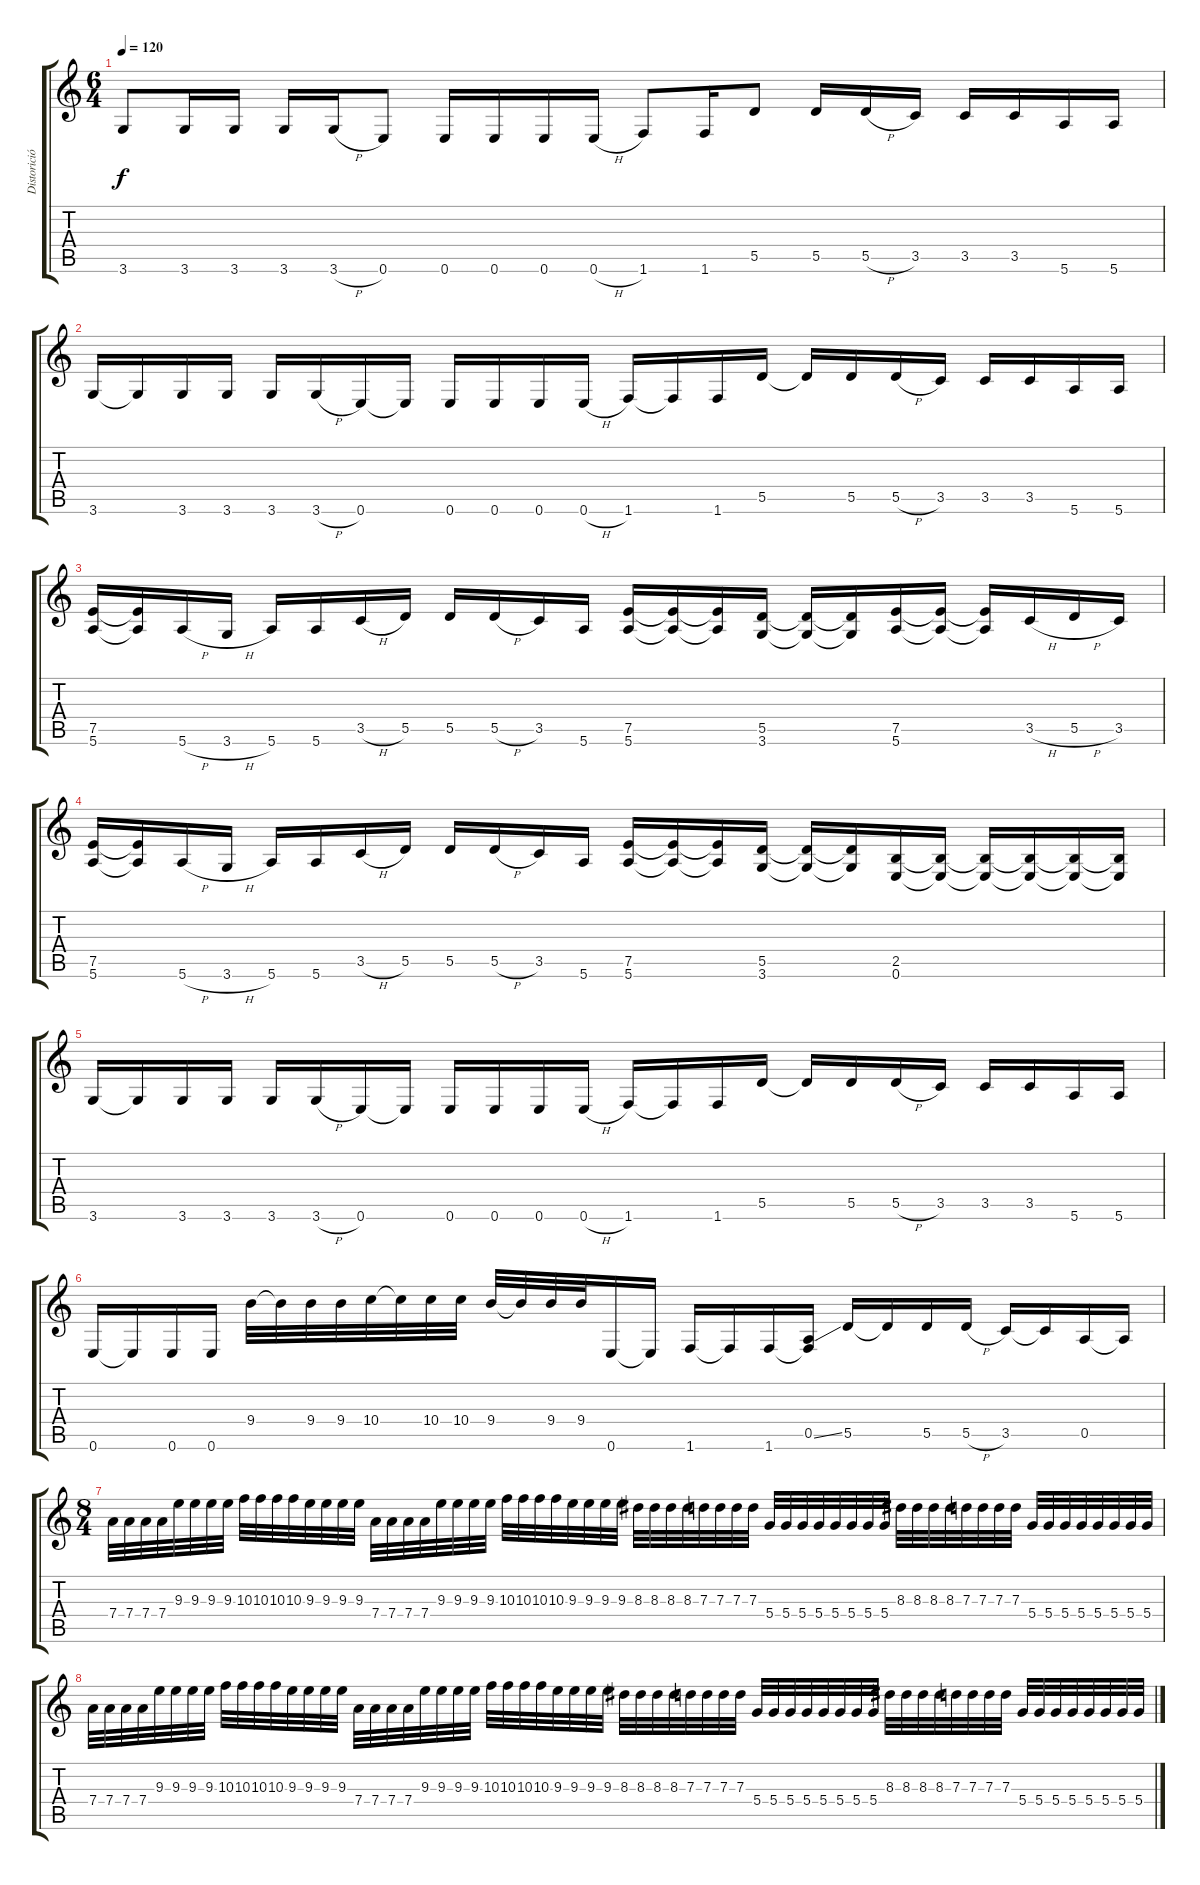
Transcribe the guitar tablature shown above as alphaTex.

\track ("Distorición (Melodía)" "Distorició") {instrument distortionguitar}
\staff {score tabs}
\tuning (E4 B3 G3 D3 A2 E2) {hide}
\ts (6 4)
\tempo 120
\clef g2
\ks c
3.6.8{dy f} 3.6.16 3.6.16 3.6.16 3.6{h}.16 0.6.8 0.6.16 0.6.16 0.6.16 0.6{h}.16 1.6.8 1.6.16 5.5.8 5.5.16 5.5{h}.16 3.5.16 3.5.16 3.5.16 5.6.16 5.6.16 |
3.6.16 3.6{t}.16 3.6.16 3.6.16 3.6.16 3.6{h}.16 0.6.16 0.6{t}.16 0.6.16 0.6.16 0.6.16 0.6{h}.16 1.6.16 1.6{t}.16 1.6.16 5.5.16 5.5{t}.16 5.5.16 5.5{h}.16 3.5.16 3.5.16 3.5.16 5.6.16 5.6.16 |
(7.5 5.6).16 (7.5{t} 5.6{t}).16 5.6{h}.16 3.6{h}.16 5.6.16 5.6.16 3.5{h}.16 5.5.16 5.5.16 5.5{h}.16 3.5.16 5.6.16 (7.5 5.6).16 (7.5{t} 5.6{t}).16 (7.5{t} 5.6{t}).16 (5.5 3.6).16 (5.5{t} 3.6{t}).16 (5.5{t} 3.6{t}).16 (7.5 5.6).16 (7.5{t} 5.6{t}).16 (7.5{t} 5.6{t}).16 3.5{h}.16 5.5{h}.16 3.5.16 |
(7.5 5.6).16 (7.5{t} 5.6{t}).16 5.6{h}.16 3.6{h}.16 5.6.16 5.6.16 3.5{h}.16 5.5.16 5.5.16 5.5{h}.16 3.5.16 5.6.16 (7.5 5.6).16 (7.5{t} 5.6{t}).16 (7.5{t} 5.6{t}).16 (5.5 3.6).16 (5.5{t} 3.6{t}).16 (5.5{t} 3.6{t}).16 (2.5 0.6).16 (2.5{t} 0.6{t}).16 (2.5{t} 0.6{t}).16 (2.5{t} 0.6{t}).16 (2.5{t} 0.6{t}).16 (2.5{t} 0.6{t}).16 |
3.6.16 3.6{t}.16 3.6.16 3.6.16 3.6.16 3.6{h}.16 0.6.16 0.6{t}.16 0.6.16 0.6.16 0.6.16 0.6{h}.16 1.6.16 1.6{t}.16 1.6.16 5.5.16 5.5{t}.16 5.5.16 5.5{h}.16 3.5.16 3.5.16 3.5.16 5.6.16 5.6.16 |
0.6.16 0.6{t}.16 0.6.16 0.6.16 9.4.32 9.4{t}.32 9.4.32 9.4.32 10.4.32 10.4{t}.32 10.4.32 10.4.32 9.4.32 9.4{t}.32 9.4.32 9.4.32 0.6.16 0.6{t}.16 1.6.16 1.6{t}.16 1.6.16 (0.5{ss} 1.6{t}).16 5.5.16 5.5{t}.16 5.5.16 5.5{h}.16 3.5.16 3.5{t}.16 0.5.16 0.5{t}.16 |
\ts (8 4)
7.4.32 7.4.32 7.4.32 7.4.32 9.3.32 9.3.32 9.3.32 9.3.32 10.3.32 10.3.32 10.3.32 10.3.32 9.3.32 9.3.32 9.3.32 9.3.32 7.4.32 7.4.32 7.4.32 7.4.32 9.3.32 9.3.32 9.3.32 9.3.32 10.3.32 10.3.32 10.3.32 10.3.32 9.3.32 9.3.32 9.3.32 9.3.32 8.3.32 8.3.32 8.3.32 8.3.32 7.3.32 7.3.32 7.3.32 7.3.32 5.4.32 5.4.32 5.4.32 5.4.32 5.4.32 5.4.32 5.4.32 5.4.32 8.3.32 8.3.32 8.3.32 8.3.32 7.3.32 7.3.32 7.3.32 7.3.32 5.4.32 5.4.32 5.4.32 5.4.32 5.4.32 5.4.32 5.4.32 5.4.32 |
7.4.32 7.4.32 7.4.32 7.4.32 9.3.32 9.3.32 9.3.32 9.3.32 10.3.32 10.3.32 10.3.32 10.3.32 9.3.32 9.3.32 9.3.32 9.3.32 7.4.32 7.4.32 7.4.32 7.4.32 9.3.32 9.3.32 9.3.32 9.3.32 10.3.32 10.3.32 10.3.32 10.3.32 9.3.32 9.3.32 9.3.32 9.3.32 8.3.32 8.3.32 8.3.32 8.3.32 7.3.32 7.3.32 7.3.32 7.3.32 5.4.32 5.4.32 5.4.32 5.4.32 5.4.32 5.4.32 5.4.32 5.4.32 8.3.32 8.3.32 8.3.32 8.3.32 7.3.32 7.3.32 7.3.32 7.3.32 5.4.32 5.4.32 5.4.32 5.4.32 5.4.32 5.4.32 5.4.32 5.4.32
